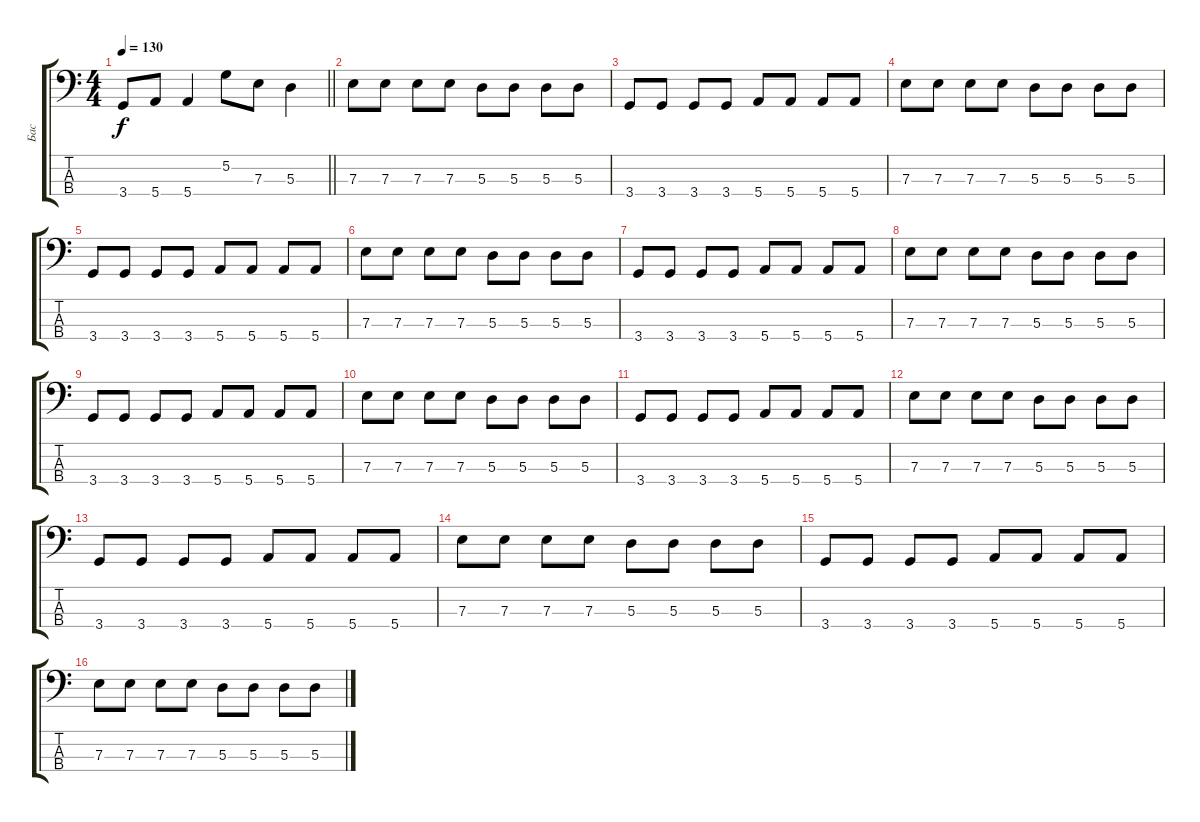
\track ("Бас" "Бас") {instrument electricbassfinger}
\staff {score tabs}
\tuning (G2 D2 A1 E1) {hide}
\ts (4 4)
\tempo 130
\clef f4
\barLineRight lightlight
\ks c
3.4.8{dy f} 5.4.8 5.4.4 5.2.8 7.3.8 5.3.4 |
7.3.8 7.3.8 7.3.8 7.3.8 5.3.8 5.3.8 5.3.8 5.3.8 |
3.4.8 3.4.8 3.4.8 3.4.8 5.4.8 5.4.8 5.4.8 5.4.8 |
7.3.8 7.3.8 7.3.8 7.3.8 5.3.8 5.3.8 5.3.8 5.3.8 |
3.4.8 3.4.8 3.4.8 3.4.8 5.4.8 5.4.8 5.4.8 5.4.8 |
7.3.8 7.3.8 7.3.8 7.3.8 5.3.8 5.3.8 5.3.8 5.3.8 |
3.4.8 3.4.8 3.4.8 3.4.8 5.4.8 5.4.8 5.4.8 5.4.8 |
7.3.8 7.3.8 7.3.8 7.3.8 5.3.8 5.3.8 5.3.8 5.3.8 |
3.4.8 3.4.8 3.4.8 3.4.8 5.4.8 5.4.8 5.4.8 5.4.8 |
7.3.8 7.3.8 7.3.8 7.3.8 5.3.8 5.3.8 5.3.8 5.3.8 |
3.4.8 3.4.8 3.4.8 3.4.8 5.4.8 5.4.8 5.4.8 5.4.8 |
7.3.8 7.3.8 7.3.8 7.3.8 5.3.8 5.3.8 5.3.8 5.3.8 |
3.4.8 3.4.8 3.4.8 3.4.8 5.4.8 5.4.8 5.4.8 5.4.8 |
7.3.8 7.3.8 7.3.8 7.3.8 5.3.8 5.3.8 5.3.8 5.3.8 |
3.4.8 3.4.8 3.4.8 3.4.8 5.4.8 5.4.8 5.4.8 5.4.8 |
7.3.8 7.3.8 7.3.8 7.3.8 5.3.8 5.3.8 5.3.8 5.3.8
